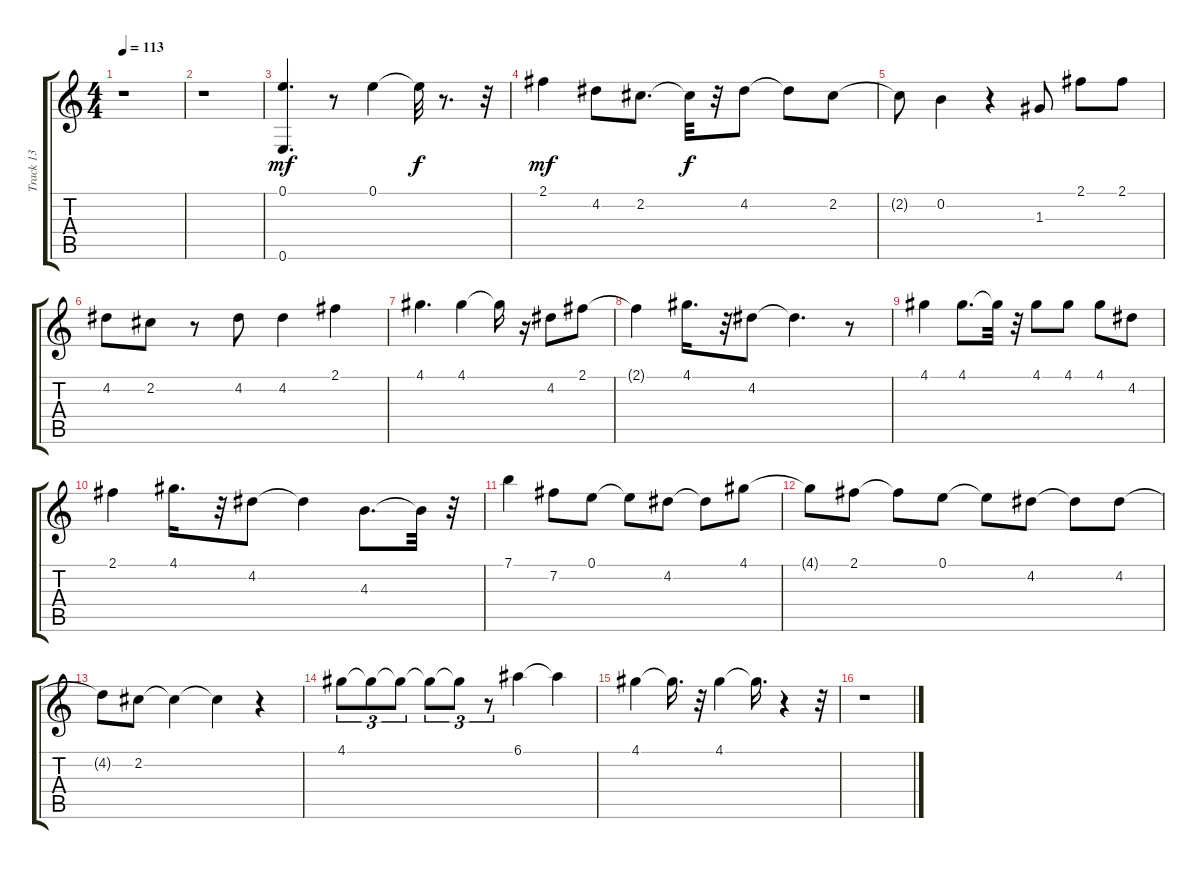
\track ("Track 13" "Track 13") {instrument synthbass2}
\staff {score tabs}
\tuning (E4 B3 G3 D3 A2 E2) {hide}
\ts (4 4)
\tempo 113
\clef g2
\ks c
r.1{dy f} |
r.1 |
(0.1 0.6).4{d dy mf} r.8 0.1.4 0.1{t}.32{dy f} r.8{d} r.32 |
2.1.4{dy mf} 4.2.8 2.2.8{d} 2.2{t}.32{dy f} r.32 4.2.8 4.2{t}.8 2.2.8 |
2.2{t}.8 0.2.4 r.4 1.3.8 2.1.8 2.1.8 |
4.2.8 2.2.8 r.8 4.2.8 4.2.4 2.1.4 |
4.1.4{d} 4.1.4 4.1{t}.16 r.16 4.2.8 2.1.8 |
2.1{t}.4 4.1.16{d} r.32 4.2.8 4.2{t}.4{d} r.8 |
4.1.4 4.1.8{d} 4.1{t}.32 r.32 4.1.8 4.1.8 4.1.8 4.2.8 |
2.1.4 4.1.16{d} r.32 4.2.8 4.2{t}.4 4.3.8{d} 4.3{t}.32 r.32 |
7.1.4 7.2.8 0.1.8 0.1{t}.8 4.2.8 4.2{t}.8 4.1.8 |
4.1{t}.8 2.1.8 2.1{t}.8 0.1.8 0.1{t}.8 4.2.8 4.2{t}.8 4.2.8 |
4.2{t}.8 2.2.8 2.2{t}.4 2.2{t}.4 r.4 |
4.1.8{tu (3 2)} 4.1{t}.8{tu (3 2)} 4.1{t}.8{tu (3 2)} 4.1{t}.8{tu (3 2)} 4.1{t}.8{tu (3 2)} r.8{tu (3 2)} 6.1.4 6.1{t}.4 |
4.1.4 4.1{t}.16{d} r.32 4.1.4 4.1{t}.16{d} r.4 r.32 |
r.1
